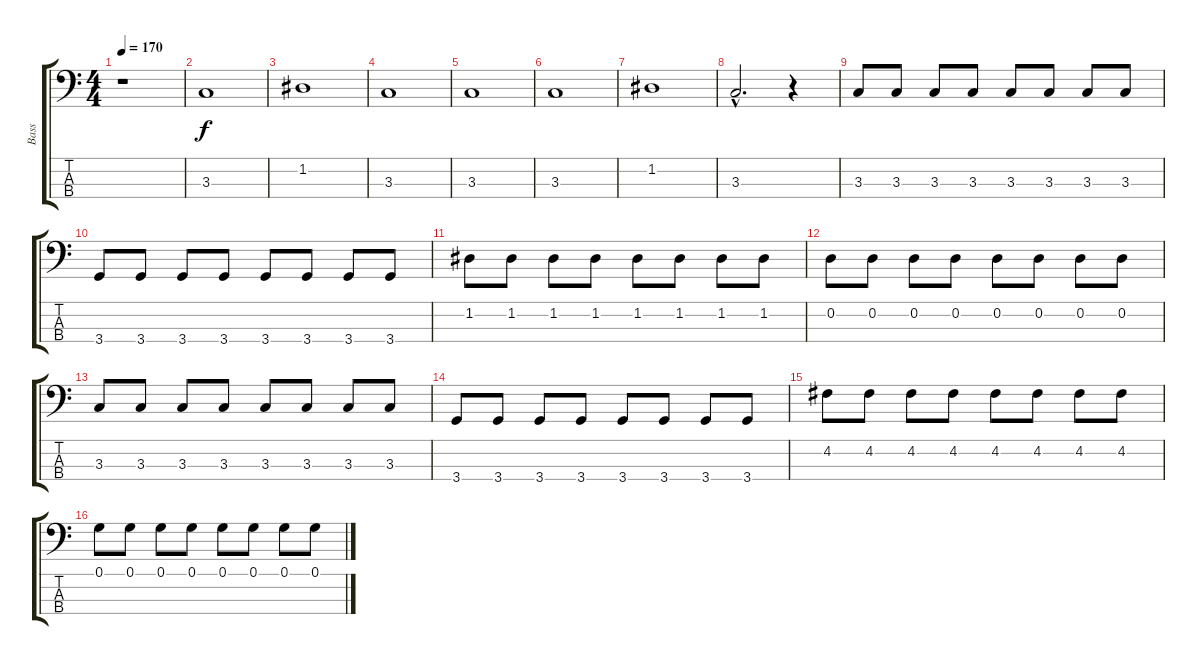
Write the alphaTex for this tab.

\track ("Bass" "Bass") {instrument electricbassfinger}
\staff {score tabs}
\tuning (G2 D2 A1 E1) {hide}
\ts (4 4)
\tempo 170
\clef f4
\ks c
r.1{dy f} |
3.3.1 |
1.2.1 |
3.3.1 |
3.3.1 |
3.3.1 |
1.2.1 |
3.3{hac}.2{d} r.4 |
3.3.8 3.3.8 3.3.8 3.3.8 3.3.8 3.3.8 3.3.8 3.3.8 |
3.4.8 3.4.8 3.4.8 3.4.8 3.4.8 3.4.8 3.4.8 3.4.8 |
1.2.8 1.2.8 1.2.8 1.2.8 1.2.8 1.2.8 1.2.8 1.2.8 |
0.2.8 0.2.8 0.2.8 0.2.8 0.2.8 0.2.8 0.2.8 0.2.8 |
3.3.8 3.3.8 3.3.8 3.3.8 3.3.8 3.3.8 3.3.8 3.3.8 |
3.4.8 3.4.8 3.4.8 3.4.8 3.4.8 3.4.8 3.4.8 3.4.8 |
4.2.8 4.2.8 4.2.8 4.2.8 4.2.8 4.2.8 4.2.8 4.2.8 |
0.1.8 0.1.8 0.1.8 0.1.8 0.1.8 0.1.8 0.1.8 0.1.8
